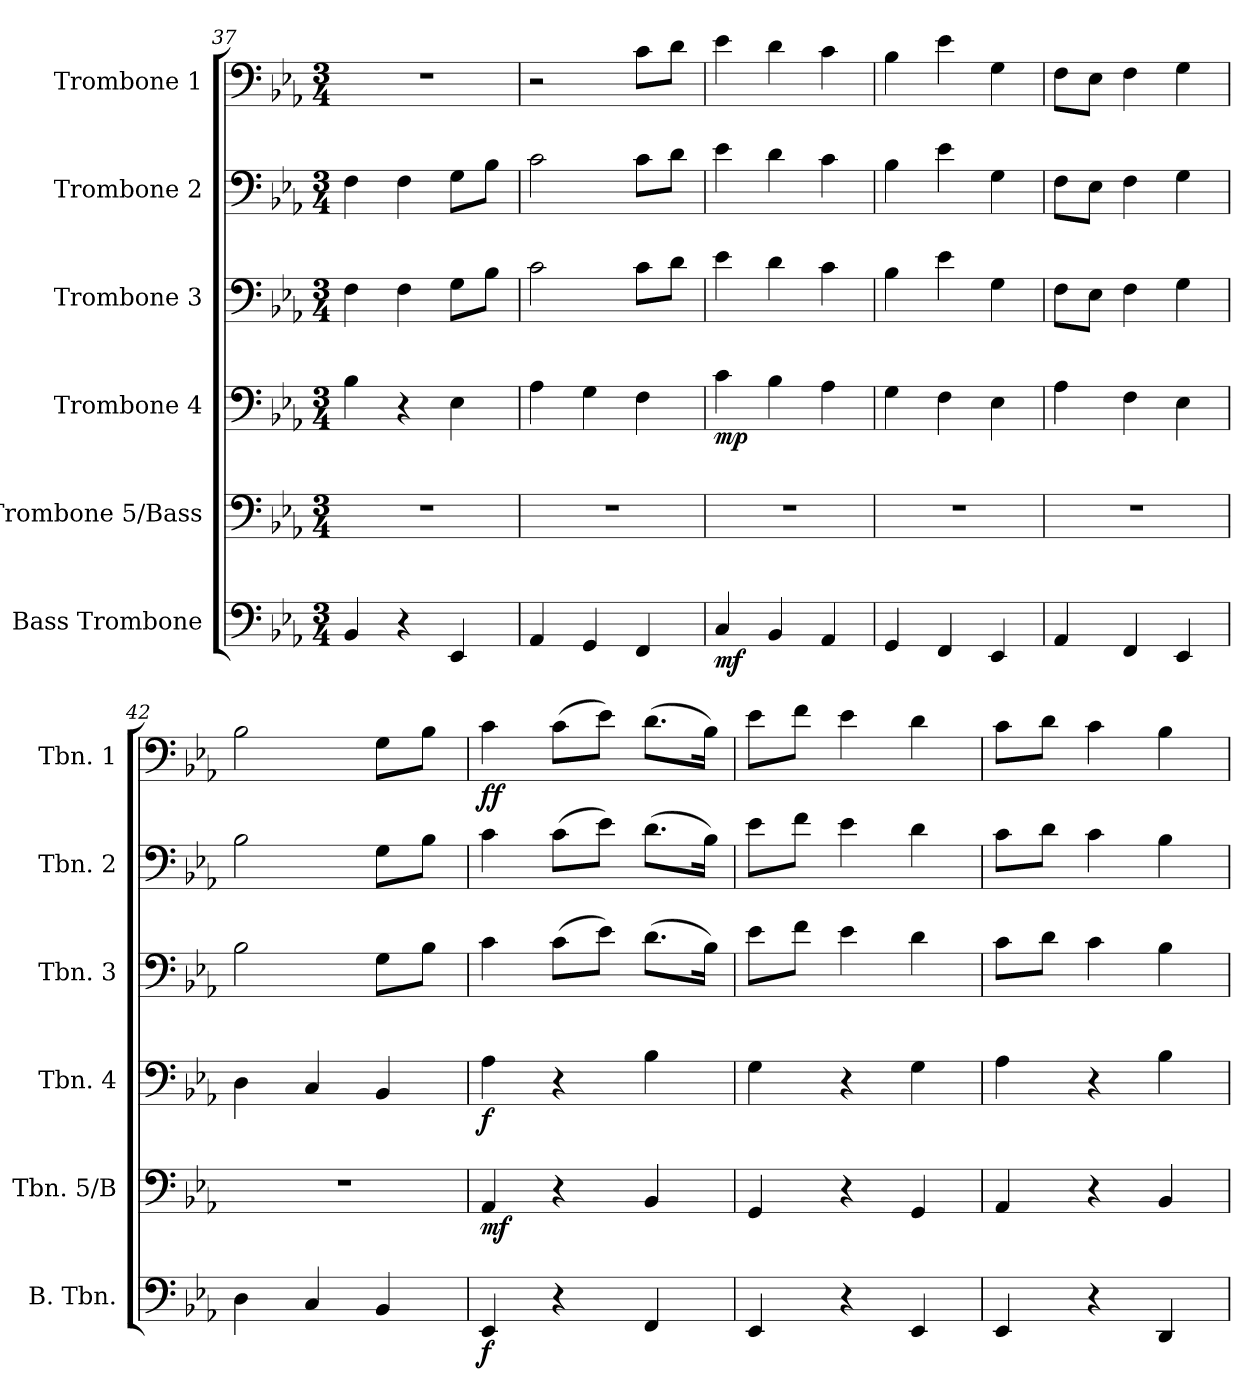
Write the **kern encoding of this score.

**kern	**dynam	**kern	**dynam	**kern	**dynam	**kern	**kern	**kern	**dynam
*part6	*part6	*part5	*part5	*part4	*part4	*part3	*part2	*part1	*part1
*staff6	*staff6	*staff5	*staff5	*staff4	*staff4	*staff3	*staff2	*staff1	*staff1
*I"Bass Trombone	*	*I"Trombone 5/Bass	*	*I"Trombone 4	*	*I"Trombone 3	*I"Trombone 2	*I"Trombone 1	*
*I'B. Tbn.	*	*I'Tbn. 5/B	*	*I'Tbn. 4	*	*I'Tbn. 3	*I'Tbn. 2	*I'Tbn. 1	*
*clefF4	*	*clefF4	*	*clefF4	*	*clefF4	*clefF4	*clefF4	*
*k[b-e-a-]	*	*k[b-e-a-]	*	*k[b-e-a-]	*	*k[b-e-a-]	*k[b-e-a-]	*k[b-e-a-]	*
*M3/4	*	*M3/4	*	*M3/4	*	*M3/4	*M3/4	*M3/4	*
=37	=37	=37	=37	=37	=37	=37	=37	=37	=37
4BB-/	.	2.r	.	4B-\	.	4F\	4F\	2.r	.
4r	.	.	.	4r	.	4F\	4F\	.	.
4EE-/	.	.	.	4E-\	.	8G\L	8G\L	.	.
.	.	.	.	.	.	8B-\J	8B-\J	.	.
!!LO:PB:g=z
=38	=38	=38	=38	=38	=38	=38	=38	=38	=38
4AA-/	.	2.r	.	4A-\	.	2c\	2c\	2r	.
4GG/	.	.	.	4G\	.	.	.	.	.
4FF/	.	.	.	4F\	.	8c\L	8c\L	8c\L	.
.	.	.	.	.	.	8d\J	8d\J	8d\J	.
=39	=39	=39	=39	=39	=39	=39	=39	=39	=39
!	!LO:DY:b	!	!	!	!LO:DY:b	!	!	!	!
4C/	mf	2.r	.	4c\	mp	4e-\	4e-\	4e-\	.
4BB-/	.	.	.	4B-\	.	4d\	4d\	4d\	.
4AA-/	.	.	.	4A-\	.	4c\	4c\	4c\	.
=40	=40	=40	=40	=40	=40	=40	=40	=40	=40
4GG/	.	2.r	.	4G\	.	4B-\	4B-\	4B-\	.
4FF/	.	.	.	4F\	.	4e-\	4e-\	4e-\	.
4EE-/	.	.	.	4E-\	.	4G\	4G\	4G\	.
=41	=41	=41	=41	=41	=41	=41	=41	=41	=41
4AA-/	.	2.r	.	4A-\	.	8F\L	8F\L	8F\L	.
.	.	.	.	.	.	8E-\J	8E-\J	8E-\J	.
4FF/	.	.	.	4F\	.	4F\	4F\	4F\	.
4EE-/	.	.	.	4E-\	.	4G\	4G\	4G\	.
=42	=42	=42	=42	=42	=42	=42	=42	=42	=42
4D\	.	2.r	.	4D\	.	2B-\	2B-\	2B-\	.
4C/	.	.	.	4C/	.	.	.	.	.
4BB-/	.	.	.	4BB-/	.	8G\L	8G\L	8G\L	.
.	.	.	.	.	.	8B-\J	8B-\J	8B-\J	.
=43	=43	=43	=43	=43	=43	=43	=43	=43	=43
!	!LO:DY:b	!	!LO:DY:b	!	!LO:DY:b	!	!	!	!LO:DY:b
4EE-/	f	4AA-/	mf	4A-\	f	4c\	4c\	4c\	ff
4r	.	4r	.	4r	.	(8c\L	(8c\L	(8c\L	.
.	.	.	.	.	.	8e-\J)	8e-\J)	8e-\J)	.
4FF/	.	4BB-/	.	4B-\	.	(8.d\L	(8.d\L	(8.d\L	.
.	.	.	.	.	.	16B-\Jk)	16B-\Jk)	16B-\Jk)	.
=44	=44	=44	=44	=44	=44	=44	=44	=44	=44
4EE-/	.	4GG/	.	4G\	.	8e-\L	8e-\L	8e-\L	.
.	.	.	.	.	.	8f\J	8f\J	8f\J	.
4r	.	4r	.	4r	.	4e-\	4e-\	4e-\	.
4EE-/	.	4GG/	.	4G\	.	4d\	4d\	4d\	.
=45	=45	=45	=45	=45	=45	=45	=45	=45	=45
4EE-/	.	4AA-/	.	4A-\	.	8c\L	8c\L	8c\L	.
.	.	.	.	.	.	8d\J	8d\J	8d\J	.
4r	.	4r	.	4r	.	4c\	4c\	4c\	.
4DD/	.	4BB-/	.	4B-\	.	4B-\	4B-\	4B-\	.
=	=	=	=	=	=	=	=	=	=
*-	*-	*-	*-	*-	*-	*-	*-	*-	*-
